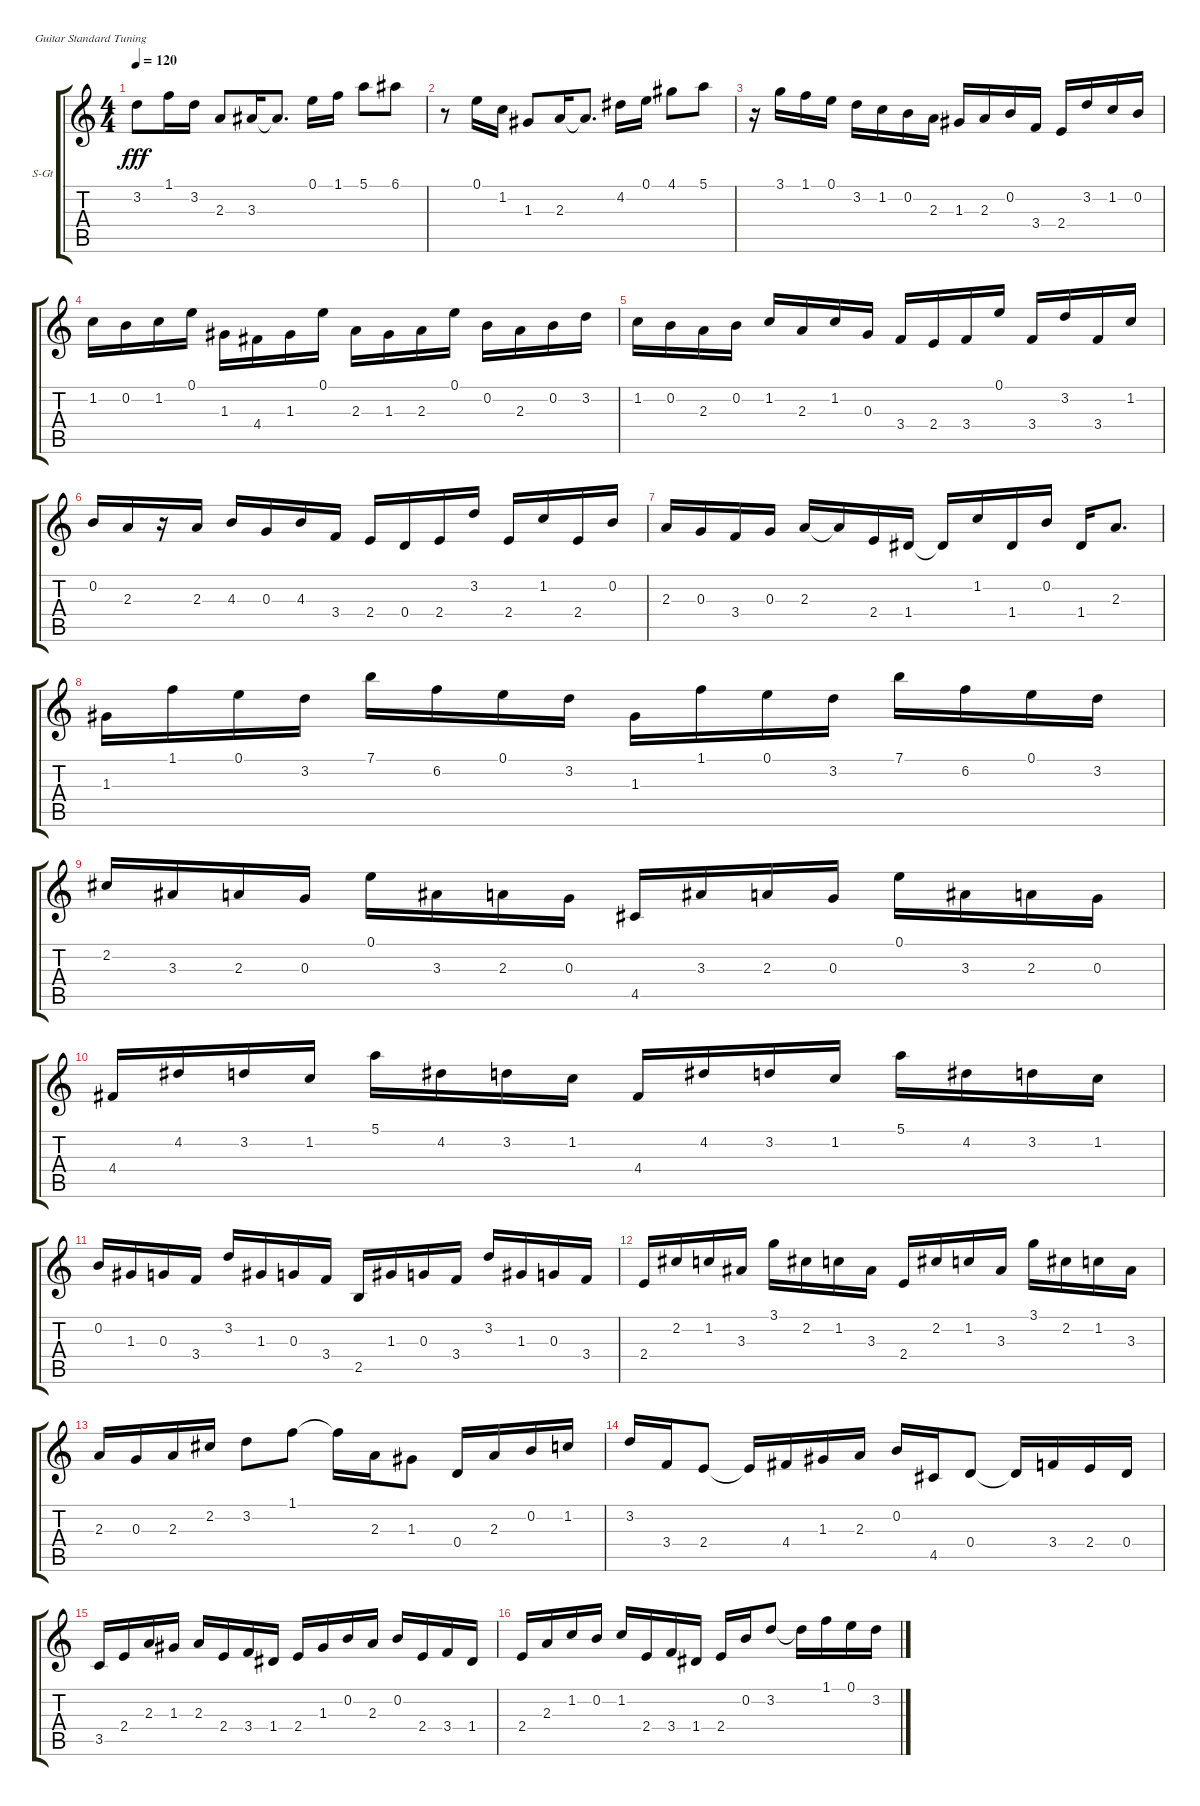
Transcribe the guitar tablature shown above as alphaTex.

\bracketExtendMode groupsimilarinstruments
\firstSystemTrackNameOrientation horizontal
\otherSystemsTrackNameOrientation horizontal
\track ("Guitar" "S-Gt") {solo instrument acousticguitarsteel}
\staff {score tabs}
\tuning (E4 B3 G3 D3 A2 E2)
\ts (4 4)
\tempo 120
\clef g2
\ks c
3.2.8{dy fff} 1.1.16 3.2.16 2.3.8 3.3.16 3.3{t}.8{d} 0.1.16 1.1.16 5.1.8 6.1.8 |
r.8 0.1.16 1.2.16 1.3.8 2.3.16 2.3{t}.8{d} 4.2.16 0.1.16 4.1.8 5.1.8 |
r.16 3.1.16 1.1.16 0.1.16 3.2.16 1.2.16 0.2.16 2.3.16 1.3.16 2.3.16 0.2.16 3.4.16 2.4.16 3.2.16 1.2.16 0.2.16 |
1.2.16 0.2.16 1.2.16 0.1.16 1.3.16 4.4.16 1.3.16 0.1.16 2.3.16 1.3.16 2.3.16 0.1.16 0.2.16 2.3.16 0.2.16 3.2.16 |
1.2.16 0.2.16 2.3.16 0.2.16 1.2.16 2.3.16 1.2.16 0.3.16 3.4.16 2.4.16 3.4.16 0.1.16 3.4.16 3.2.16 3.4.16 1.2.16 |
0.2.16 2.3.16 r.16 2.3.16 4.3.16 0.3.16 4.3.16 3.4.16 2.4.16 0.4.16 2.4.16 3.2.16 2.4.16 1.2.16 2.4.16 0.2.16 |
2.3.16 0.3.16 3.4.16 0.3.16 2.3.16 2.3{t}.16 2.4.16 1.4.16 1.4{t}.16 1.2.16 1.4.16 0.2.16 1.4.16 2.3.8{d} |
1.3.16 1.1.16 0.1.16 3.2.16 7.1.16 6.2.16 0.1.16 3.2.16 1.3.16 1.1.16 0.1.16 3.2.16 7.1.16 6.2.16 0.1.16 3.2.16 |
2.2.16 3.3.16 2.3.16 0.3.16 0.1.16 3.3.16 2.3.16 0.3.16 4.5.16 3.3.16 2.3.16 0.3.16 0.1.16 3.3.16 2.3.16 0.3.16 |
4.4.16 4.2.16 3.2.16 1.2.16 5.1.16 4.2.16 3.2.16 1.2.16 4.4.16 4.2.16 3.2.16 1.2.16 5.1.16 4.2.16 3.2.16 1.2.16 |
0.2.16 1.3.16 0.3.16 3.4.16 3.2.16 1.3.16 0.3.16 3.4.16 2.5.16 1.3.16 0.3.16 3.4.16 3.2.16 1.3.16 0.3.16 3.4.16 |
2.4.16 2.2.16 1.2.16 3.3.16 3.1.16 2.2.16 1.2.16 3.3.16 2.4.16 2.2.16 1.2.16 3.3.16 3.1.16 2.2.16 1.2.16 3.3.16 |
2.3.16 0.3.16 2.3.16 2.2.16 3.2.8 1.1.8 1.1{t}.16 2.3.16 1.3.8 0.4.16 2.3.16 0.2.16 1.2.16 |
3.2.16 3.4.16 2.4.8 2.4{t}.16 4.4.16 1.3.16 2.3.16 0.2.16 4.5.16 0.4.8 0.4{t}.16 3.4.16 2.4.16 0.4.16 |
3.5.16 2.4.16 2.3.16 1.3.16 2.3.16 2.4.16 3.4.16 1.4.16 2.4.16 1.3.16 0.2.16 2.3.16 0.2.16 2.4.16 3.4.16 1.4.16 |
2.4.16 2.3.16 1.2.16 0.2.16 1.2.16 2.4.16 3.4.16 1.4.16 2.4.16 0.2.16 3.2.8 3.2{t}.16 1.1.16 0.1.16 3.2.16
